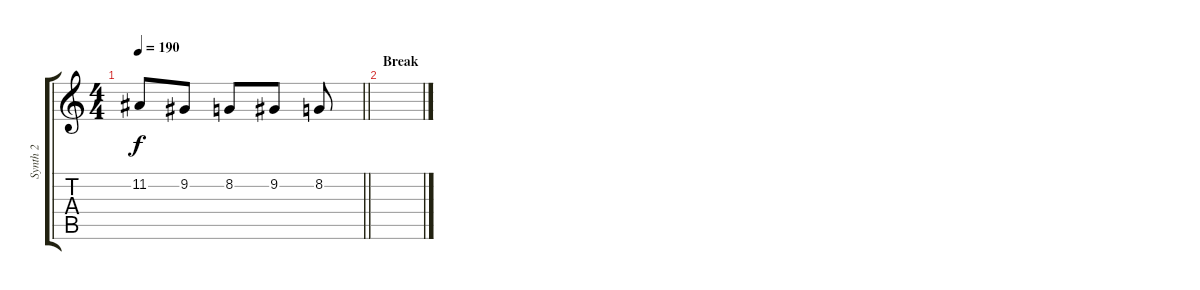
\track ("Synth 2" "Synth 2") {instrument lead2sawtooth}
\staff {score tabs}
\tuning (E4 B3 G3 D3 A2 E2) {hide}
\ts (4 4)
\tempo 190
\clef g2
\barLineRight lightlight
\ks c
11.2.8{dy f} 9.2.8 8.2.8 9.2.8 8.2.8 |
\section ("" "Break")
